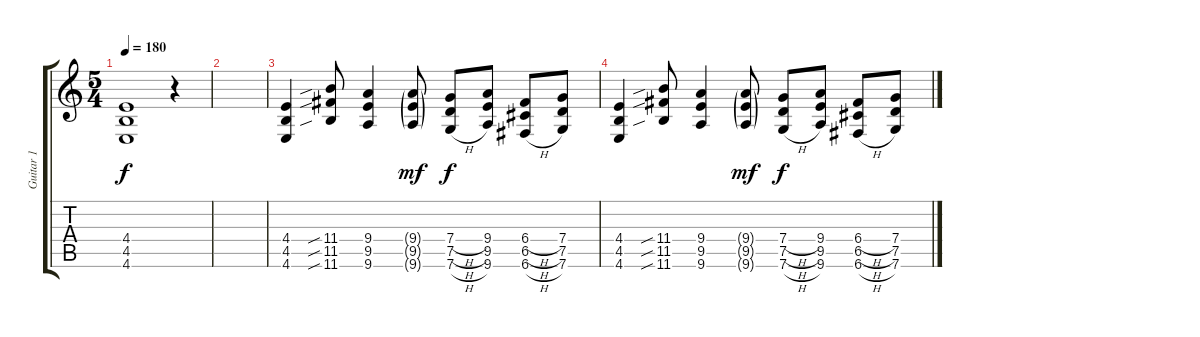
\track ("Guitar 1" "Guitar 1") {instrument distortionguitar}
\staff {score tabs}
\tuning (D4 A3 F3 C3 G2 C2) {hide}
\ts (5 4)
\tempo 180
\clef g2
\ks c
(4.4{t} 4.5{t} 4.6{t}).1{dy f} r.4 |
|
(4.4 4.5 4.6).4 (11.4{sib} 11.5{sib} 11.6{sib}).8 (9.4 9.5 9.6).4 (9.4{g} 9.5{g} 9.6{g}).8{dy mf} (7.4{h} 7.5{h} 7.6{h}).8{dy f} (9.4 9.5 9.6).8 (6.4{h} 6.5{h} 6.6{h}).8 (7.4 7.5 7.6).8 |
(4.4 4.5 4.6).4 (11.4{sib} 11.5{sib} 11.6{sib}).8 (9.4 9.5 9.6).4 (9.4{g} 9.5{g} 9.6{g}).8{dy mf} (7.4{h} 7.5{h} 7.6{h}).8{dy f} (9.4 9.5 9.6).8 (6.4{h} 6.5{h} 6.6{h}).8 (7.4 7.5 7.6).8
